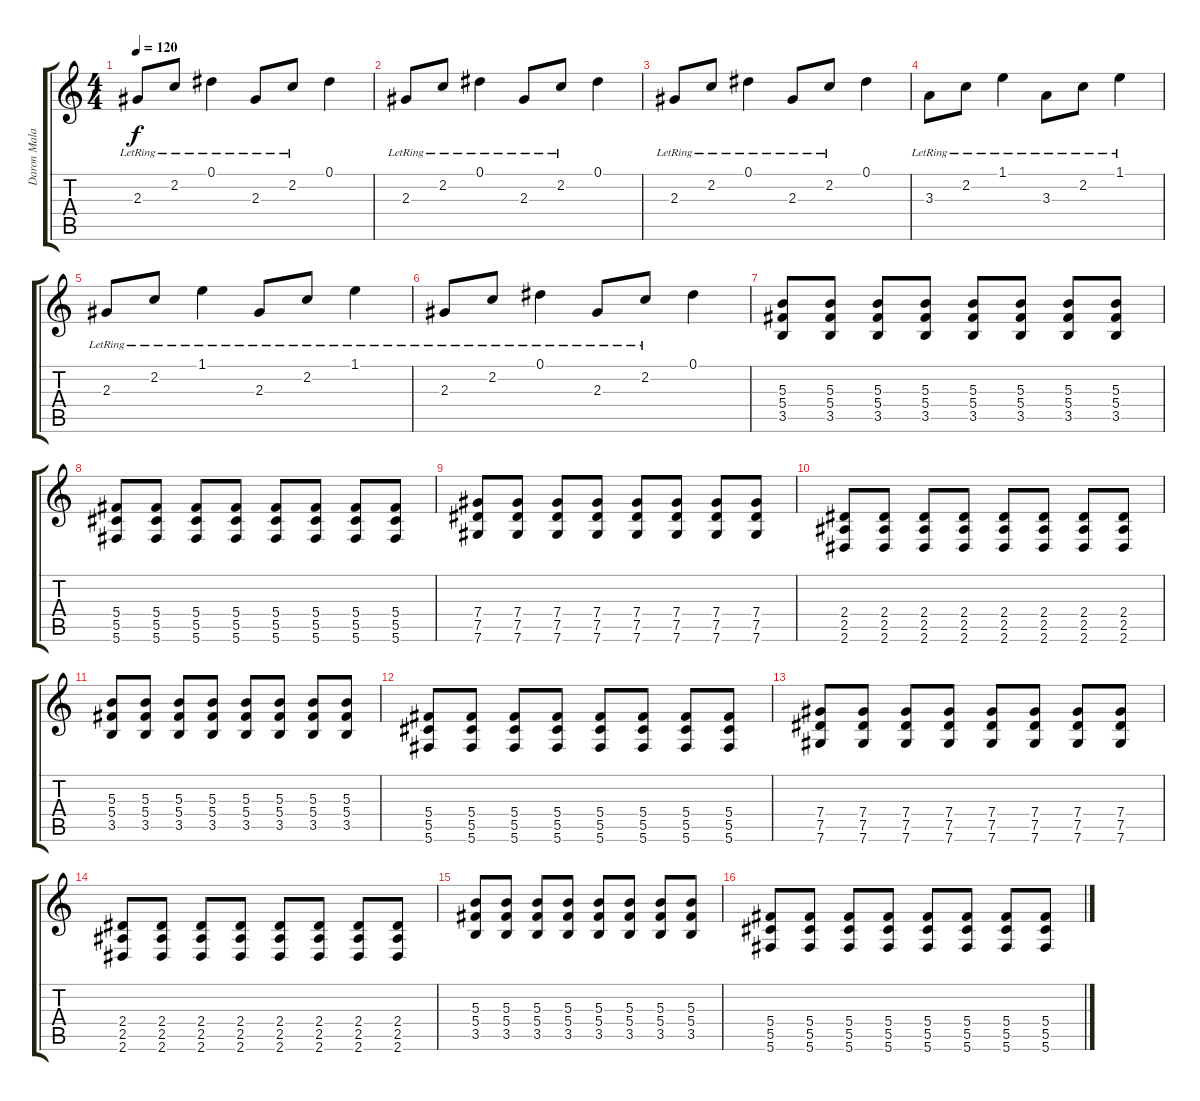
\track ("Daron Malakian" "Daron Mala") {instrument acousticguitarnylon}
\staff {score tabs}
\tuning (Eb4 Bb3 Gb3 Db3 Ab2 Db2) {hide}
\ts (4 4)
\tempo 120
\clef g2
\ks c
2.3{lr}.8{dy f} 2.2{lr}.8 0.1{lr}.4 2.3{lr}.8 2.2{lr}.8 0.1.4 |
2.3{lr}.8 2.2{lr}.8 0.1{lr}.4 2.3{lr}.8 2.2{lr}.8 0.1.4 |
2.3{lr}.8 2.2{lr}.8 0.1{lr}.4 2.3{lr}.8 2.2{lr}.8 0.1.4 |
3.3{lr}.8 2.2{lr}.8 1.1{lr}.4 3.3{lr}.8 2.2{lr}.8 1.1{lr}.4 |
2.3{lr}.8 2.2{lr}.8 1.1{lr}.4 2.3{lr}.8 2.2{lr}.8 1.1{lr}.4 |
2.3{lr}.8 2.2{lr}.8 0.1{lr}.4 2.3{lr}.8 2.2{lr}.8 0.1.4 |
(5.3 5.4 3.5).8 (5.3 5.4 3.5).8 (5.3 5.4 3.5).8 (5.3 5.4 3.5).8 (5.3 5.4 3.5).8 (5.3 5.4 3.5).8 (5.3 5.4 3.5).8 (5.3 5.4 3.5).8 |
(5.4 5.5 5.6).8 (5.4 5.5 5.6).8 (5.4 5.5 5.6).8 (5.4 5.5 5.6).8 (5.4 5.5 5.6).8 (5.4 5.5 5.6).8 (5.4 5.5 5.6).8 (5.4 5.5 5.6).8 |
(7.4 7.5 7.6).8 (7.4 7.5 7.6).8 (7.4 7.5 7.6).8 (7.4 7.5 7.6).8 (7.4 7.5 7.6).8 (7.4 7.5 7.6).8 (7.4 7.5 7.6).8 (7.4 7.5 7.6).8 |
(2.4 2.5 2.6).8 (2.4 2.5 2.6).8 (2.4 2.5 2.6).8 (2.4 2.5 2.6).8 (2.4 2.5 2.6).8 (2.4 2.5 2.6).8 (2.4 2.5 2.6).8 (2.4 2.5 2.6).8 |
(5.3 5.4 3.5).8 (5.3 5.4 3.5).8 (5.3 5.4 3.5).8 (5.3 5.4 3.5).8 (5.3 5.4 3.5).8 (5.3 5.4 3.5).8 (5.3 5.4 3.5).8 (5.3 5.4 3.5).8 |
(5.4 5.5 5.6).8 (5.4 5.5 5.6).8 (5.4 5.5 5.6).8 (5.4 5.5 5.6).8 (5.4 5.5 5.6).8 (5.4 5.5 5.6).8 (5.4 5.5 5.6).8 (5.4 5.5 5.6).8 |
(7.4 7.5 7.6).8 (7.4 7.5 7.6).8 (7.4 7.5 7.6).8 (7.4 7.5 7.6).8 (7.4 7.5 7.6).8 (7.4 7.5 7.6).8 (7.4 7.5 7.6).8 (7.4 7.5 7.6).8 |
(2.4 2.5 2.6).8 (2.4 2.5 2.6).8 (2.4 2.5 2.6).8 (2.4 2.5 2.6).8 (2.4 2.5 2.6).8 (2.4 2.5 2.6).8 (2.4 2.5 2.6).8 (2.4 2.5 2.6).8 |
(5.3 5.4 3.5).8 (5.3 5.4 3.5).8 (5.3 5.4 3.5).8 (5.3 5.4 3.5).8 (5.3 5.4 3.5).8 (5.3 5.4 3.5).8 (5.3 5.4 3.5).8 (5.3 5.4 3.5).8 |
(5.4 5.5 5.6).8 (5.4 5.5 5.6).8 (5.4 5.5 5.6).8 (5.4 5.5 5.6).8 (5.4 5.5 5.6).8 (5.4 5.5 5.6).8 (5.4 5.5 5.6).8 (5.4 5.5 5.6).8
